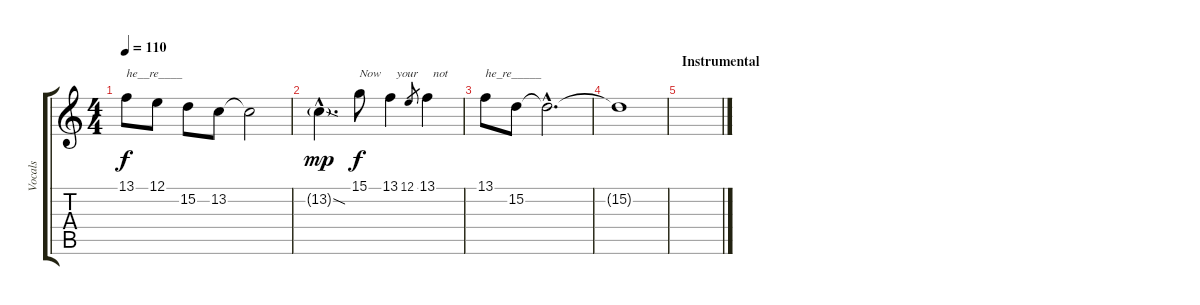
\track ("Vocals" "Vocals") {instrument lead6voice}
\staff {score tabs}
\tuning (E4 B3 G3 D3 A2 E2) {hide}
\ts (4 4)
\tempo 110
\clef g2
\ks c
13.1.8{txt "he__re____" dy f} 12.1.8 15.2.8 13.2.8 13.2{t}.2 |
13.2{sod g hac}.4{d dy mp} 15.1.8{txt "Now" dy f} 13.1.4{txt "  your"} 12.1.8{gr} 13.1.4{txt "  not"} |
13.1.8{txt "he_re_____"} 15.2.8 15.2{hac t}.2{d} |
15.2{t}.1 |
\section ("" "Instrumental")
